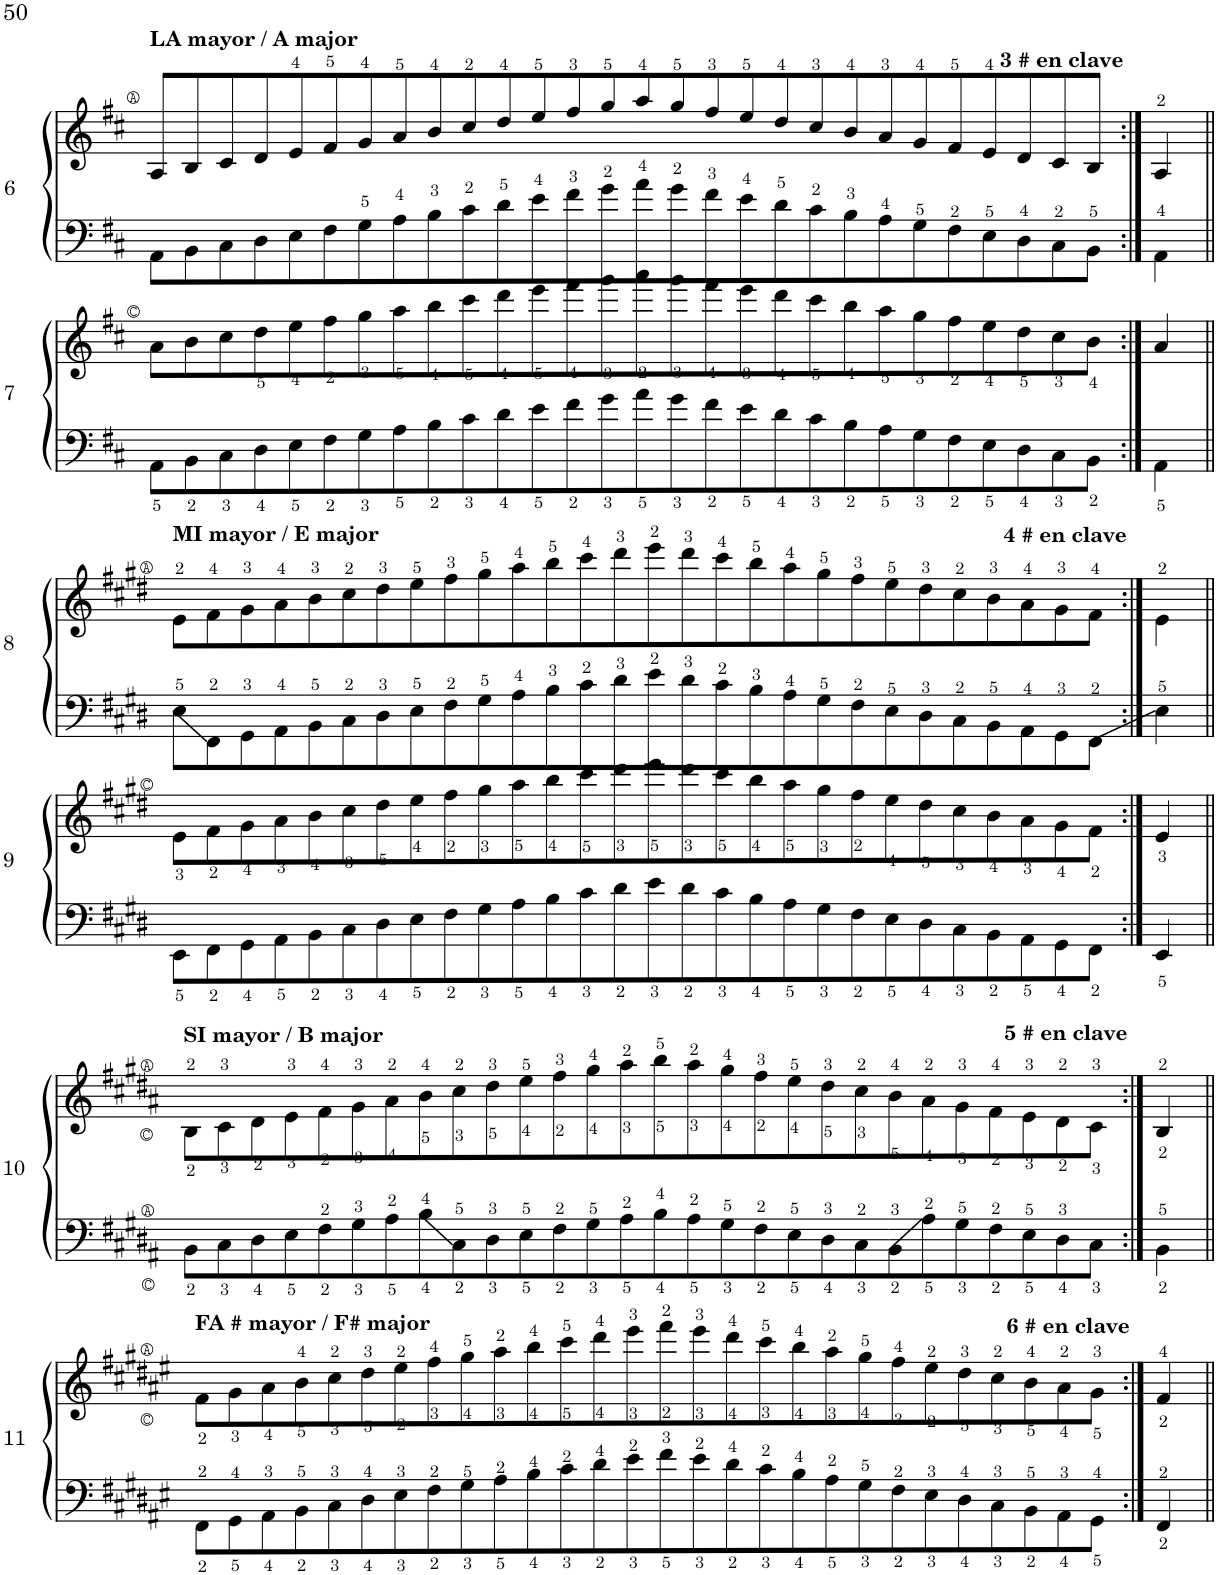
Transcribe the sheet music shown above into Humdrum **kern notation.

**kern	**kern
*part1	*part1
*staff2	*staff1
*I"Bandoneon	*
*I'Ban.	*
!!LO:PB:g=z
*clefF4	*clefG2
*k[f#c#]	*k[f#c#]
*M7/8	*M7/8
=1	=1
!	!LO:TX:a:t=Ⓐ
!	!LO:TX:a:B:t=LA mayor / A major
!	!LO:TX:b:t=6
8AA\L	8A/L
8BB\	8B/
8C#\	8c#/
8D\	8d/
8E\	8e/
8F#\	8f#/
8G\	8g/
=2-	=2-
8A\	8a/
8B\	8b/
8c#\	8cc#/
8d\	8dd/
8e\	8ee/
8f#\	8ff#/
8g\	8gg/
=3-	=3-
8a\	8aa/
8g\	8gg/
8f#\	8ff#/
8e\	8ee/
8d\	8dd/
8c#\	8cc#/
8B\	8b/
=4-	=4-
8A\	8a/
8G\	8g/
8F#\	8f#/
8E\	8e/
8D\	8d/
8C#\	8c#/
!	!LO:TX:a:B:t=3 # en clave
8BB\J	8B/J
=5:|!	=5:|!
4AA\	4A/
!!LO:LB:g=z
=1||	=1||
!	!LO:TX:a:t=Ⓒ
!	!LO:TX:b:t=7
8AA\L	8a\L
8BB\	8b\
8C#\	8cc#\
8D\	8dd\
8E\	8ee\
8F#\	8ff#\
8G\	8gg\
=2-	=2-
8A\	8aa\
8B\	8bb\
8c#\	8ccc#\
8d\	8ddd\
8e\	8eee\
8f#\	8fff#\
8g\	8ggg\
=3-	=3-
8a\	8aaa\
8g\	8ggg\
8f#\	8fff#\
8e\	8eee\
8d\	8ddd\
8c#\	8ccc#\
8B\	8bb\
=4-	=4-
8A\	8aa\
8G\	8gg\
8F#\	8ff#\
8E\	8ee\
8D\	8dd\
8C#\	8cc#\
8BB\J	8b\J
=5:|!	=5:|!
4AA\	4a/
!!LO:LB:g=z
=1||	=1||
*k[f#c#g#d#]	*k[f#c#g#d#]
!	!LO:TX:a:B:t=MI mayor / E major
!	!LO:TX:a:t=Ⓐ
!	!LO:TX:b:t=8
8E\L	8e\L
8FF#\	8f#\
8GG#\	8g#\
8AA\	8a\
8BB\	8b\
8C#\	8cc#\
8D#\	8dd#\
=2-	=2-
8E\	8ee\
8F#\	8ff#\
8G#\	8gg#\
8A\	8aa\
8B\	8bb\
8c#\	8ccc#\
8d#\	8ddd#\
=3-	=3-
8e\	8eee\
8d#\	8ddd#\
8c#\	8ccc#\
8B\	8bb\
8A\	8aa\
8G#\	8gg#\
8F#\	8ff#\
=4-	=4-
8E\	8ee\
8D#\	8dd#\
8C#\	8cc#\
8BB\	8b\
8AA\	8a\
8GG#\	8g#\
!	!LO:TX:a:B:t=4 # en clave
8FF#\J	8f#\J
=5:|!	=5:|!
4E\	4e\
!!LO:LB:g=z
=1||	=1||
!	!LO:TX:a:t=Ⓒ
!	!LO:TX:b:t=9
8EE\L	8e\L
8FF#\	8f#\
8GG#\	8g#\
8AA\	8a\
8BB\	8b\
8C#\	8cc#\
8D#\	8dd#\
=2-	=2-
8E\	8ee\
8F#\	8ff#\
8G#\	8gg#\
8A\	8aa\
8B\	8bb\
8c#\	8ccc#\
8d#\	8ddd#\
=3-	=3-
8e\	8eee\
8d#\	8ddd#\
8c#\	8ccc#\
8B\	8bb\
8A\	8aa\
8G#\	8gg#\
8F#\	8ff#\
=4-	=4-
8E\	8ee\
8D#\	8dd#\
8C#\	8cc#\
8BB\	8b\
8AA\	8a\
8GG#\	8g#\
8FF#\J	8f#\J
=5:|!	=5:|!
4EE/	4e/
!!LO:LB:g=z
=1||	=1||
*k[f#c#g#d#a#]	*k[f#c#g#d#a#]
!	!LO:TX:a:B:t=SI mayor / B major
!	!LO:TX:a:t=Ⓐ
!	!LO:TX:b:t=Ⓒ
!	!LO:TX:b:t=10
8BB\L	8B\L
8C#\	8c#\
8D#\	8d#\
8E\	8e\
8F#\	8f#\
8G#\	8g#\
8A#\	8a#\
=2-	=2-
8B\	8b\
8C#\	8cc#\
8D#\	8dd#\
8E\	8ee\
8F#\	8ff#\
8G#\	8gg#\
8A#\	8aa#\
=3-	=3-
8B\	8bb\
8A#\	8aa#\
8G#\	8gg#\
8F#\	8ff#\
8E\	8ee\
8D#\	8dd#\
8C#\	8cc#\
=4-	=4-
8BB\	8b\
8A#\	8a#\
8G#\	8g#\
8F#\	8f#\
8E\	8e\
8D#\	8d#\
!	!LO:TX:a:B:t=5 # en clave
8C#\J	8c#\J
=5:|!	=5:|!
4BB\	4B/
!!LO:LB:g=z
=1||	=1||
*k[f#c#g#d#a#e#]	*k[f#c#g#d#a#e#]
!	!LO:TX:a:t=Ⓐ
!	!LO:TX:a:t=Ⓒ
!	!LO:TX:a:B:t=FA # mayor / F# major
!	!LO:TX:a:t=Ⓐ
!	!LO:TX:b:t=Ⓒ
!	!LO:TX:b:t=11
8FF#\L	8f#\L
8GG#\	8g#\
8AA#\	8a#\
8BB\	8b\
8C#\	8cc#\
8D#\	8dd#\
8E#\	8ee#\
=2-	=2-
8F#\	8ff#\
8G#\	8gg#\
8A#\	8aa#\
8B\	8bb\
8c#\	8ccc#\
8d#\	8ddd#\
8e#\	8eee#\
=3-	=3-
8f#\	8fff#\
8e#\	8eee#\
8d#\	8ddd#\
8c#\	8ccc#\
8B\	8bb\
8A#\	8aa#\
8G#\	8gg#\
=4-	=4-
8F#\	8ff#\
8E#\	8ee#\
8D#\	8dd#\
8C#\	8cc#\
8BB\	8b\
8AA#\	8a#\
!	!LO:TX:a:B:t=6 # en clave
8GG#\J	8g#\J
=5:|!	=5:|!
4FF#/	4f#/
=||	=||
*-	*-
